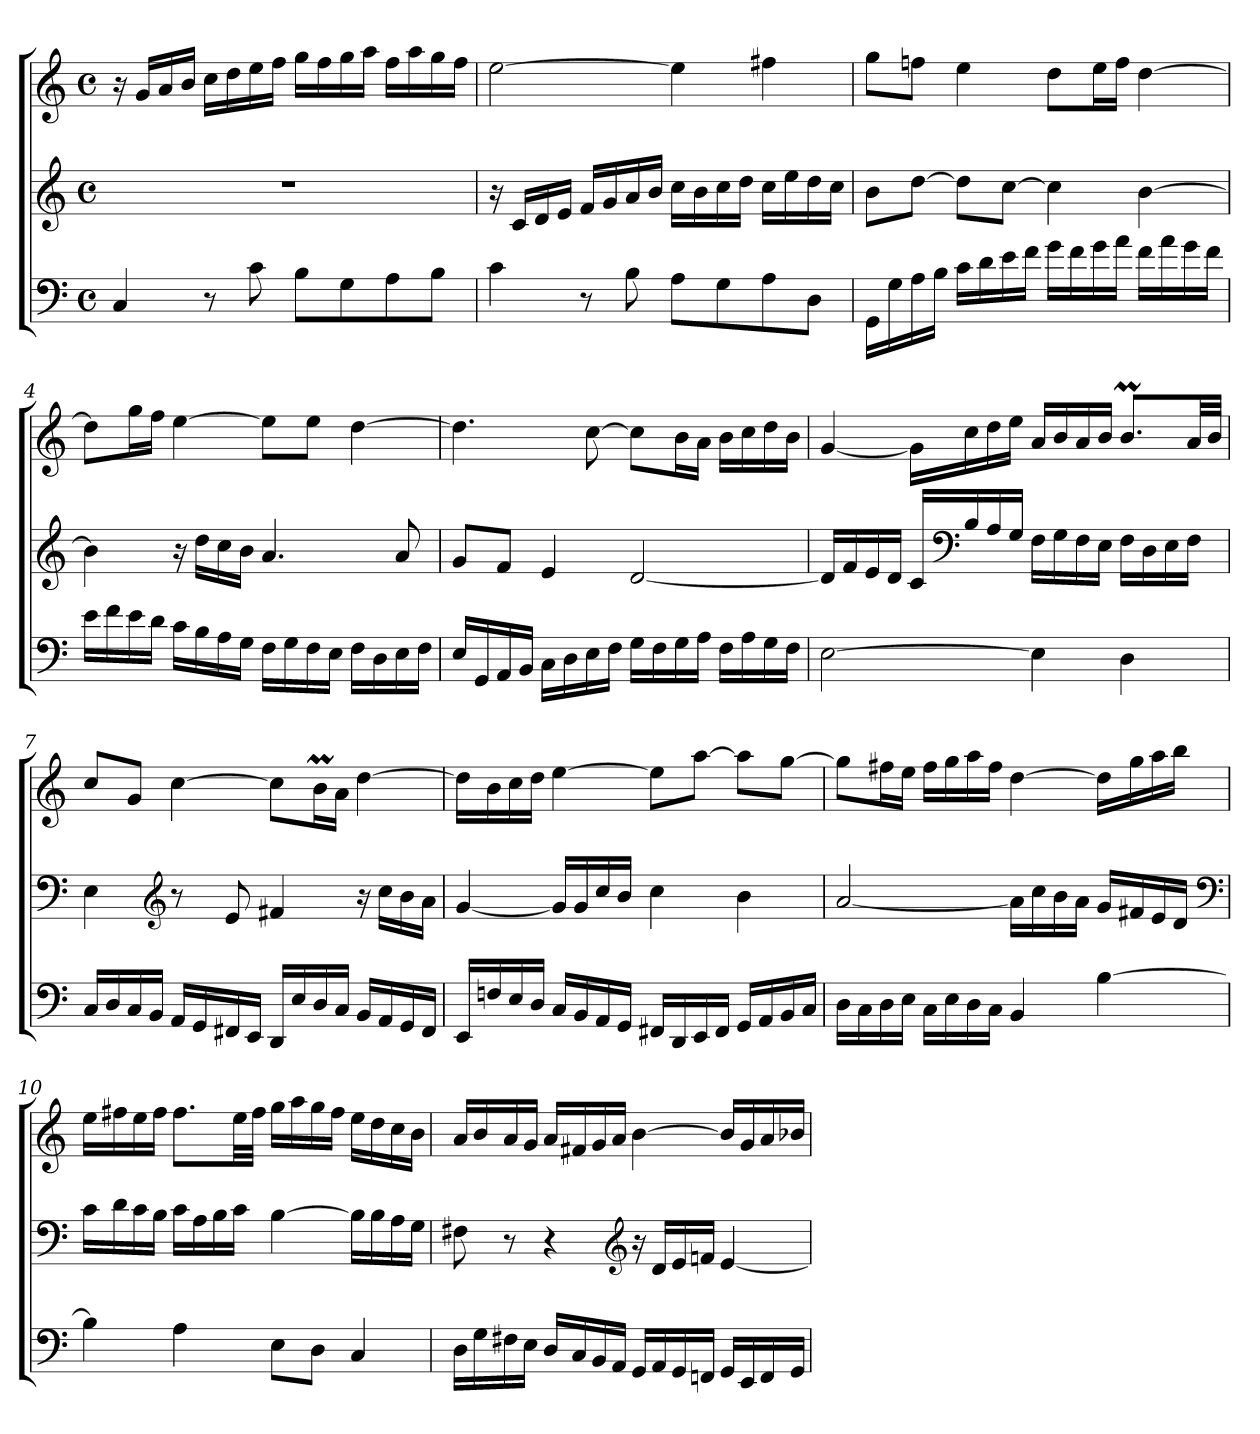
**kern	**kern	**kern
*part3	*part2	*part1
*staff3	*staff2	*staff1
*clefF4	*clefG2	*clefG2
*k[]	*k[]	*k[]
*C:	*C:	*C:
*M4/4	*M4/4	*M4/4
*met(c)	*met(c)	*met(c)
*MM92	*MM92	*MM92
=1	=1	=1
4C	1r	16r
.	.	16gLL
.	.	16a
.	.	16bJJ
8r	.	16ccLL
.	.	16dd
8c	.	16ee
.	.	16ffJJ
8BL	.	16ggLL
.	.	16ff
8G	.	16gg
.	.	16aaJJ
8A	.	16ffLL
.	.	16aa
8BJ	.	16gg
.	.	16ffJJ
=2	=2	=2
4c	16r	[2ee
.	16cLL	.
.	16d	.
.	16eJJ	.
8r	16fLL	.
.	16g	.
8B	16a	.
.	16bJJ	.
8AL	16ccLL	4ee]
.	16b	.
8G	16cc	.
.	16ddJJ	.
8A	16ccLL	4ff#X
.	16ee	.
8DJ	16dd	.
.	16ccJJ	.
=3	=3	=3
16GGLL	8bL	8ggL
16G	.	.
16A	[8ddJ	8ffnJ
16BJJ	.	.
16cLL	8ddL]	4ee
16d	.	.
16e	[8ccJ	.
16fJJ	.	.
16gLL	4cc]	8ddL
16f	.	.
16g	.	16eeL
16aJJ	.	16ffJJ
16fLL	[4b	[4dd
16a	.	.
16g	.	.
16fJJ	.	.
=4	=4	=4
16eLL	4b]	8ddL]
16f	.	.
16e	.	16ggL
16dJJ	.	16ffJJ
16cLL	16r	[4ee
16B	16ddLL	.
16A	16cc	.
16GJJ	16bJJ	.
16FLL	4.a	8eeL]
16G	.	.
16F	.	8eeJ
16EJJ	.	.
16FLL	.	[4dd
16D	.	.
16E	8a	.
16FJJ	.	.
=5	=5	=5
16ELL	8gL	4.dd]
16GG	.	.
16AA	8fJ	.
16BBJJ	.	.
16CLL	4e	.
16D	.	.
16E	.	[8cc
16FJJ	.	.
16GLL	[2d	8ccL]
16F	.	.
16G	.	16bL
16AJJ	.	16aJJ
16FLL	.	16bLL
16A	.	16cc
16G	.	16dd
16FJJ	.	16bJJ
=6	=6	=6
[2E	16dLL]	[4g
.	16f	.
.	16e	.
.	16dJJ	.
.	16cLL	16gLL]
*	*clefF4	*
.	16B	16cc
.	16A	16dd
.	16GJJ	16eeJJ
4E]	16FLL	16aLL
.	16G	16b
.	16F	16a
.	16EJJ	16bJJ
4D	16FLL	8.bmL
.	16D	.
.	16E	.
.	16FJJ	32aLL
.	.	32bJJJ
=7	=7	=7
16CLL	4E	8ccL
16D	.	.
16C	.	8gJ
16BBJJ	.	.
*	*clefG2	*
16AALL	8r	[4cc
16GG	.	.
16FF#X	8e	.
16EEJJ	.	.
16DDLL	4f#X	8ccL]
16E	.	.
16D	.	16bmL
16CJJ	.	16aJJ
16BBLL	16r	[4dd
16AA	16ccLL	.
16GG	16b	.
16FF#JJ	16aJJ	.
=8	=8	=8
16EELL	[4g	16ddLL]
16Fn	.	16b
16E	.	16cc
16DJJ	.	16ddJJ
16CLL	16gLL]	[4ee
16BB	16g	.
16AA	16cc	.
16GGJJ	16bJJ	.
16FF#XLL	4cc	8eeL]
16DD	.	.
16EE	.	[8aaJ
16FF#JJ	.	.
16GGLL	4b	8aaL]
16AA	.	.
16BB	.	[8ggJ
16CJJ	.	.
=9	=9	=9
16DLL	[2a	8ggL]
16C	.	.
16D	.	16ff#XL
16EJJ	.	16eeJJ
16CLL	.	16ff#LL
16E	.	16gg
16D	.	16aa
16CJJ	.	16ff#JJ
4BB	16aLL]	[4dd
.	16cc	.
.	16b	.
.	16aJJ	.
[4B	16gLL	16ddLL]
.	16f#X	16gg
.	16e	16aa
.	16dJJ	16bbJJ
*	*clefF4	*
=10	=10	=10
4B]	16cLL	16eeLL
.	16d	16ff#X
.	16c	16ee
.	16BJJ	16ff#JJ
4A	16cLL	8.ff#L
.	16A	.
.	16B	.
.	16cJJ	32eeLL
.	.	32ff#JJJ
8EL	[4B	16ggLL
.	.	16aa
8DJ	.	16gg
.	.	16ff#JJ
4C	16BLL]	16eeLL
.	16B	16dd
.	16A	16cc
.	16GJJ	16bJJ
=11	=11	=11
16DLL	8F#X	16aLL
16G	.	16b
16F#X	8r	16a
16EJJ	.	16gJJ
16DLL	4r	16aLL
16C	.	16f#X
16BB	.	16g
16AAJJ	.	16aJJ
*	*clefG2	*
16GGLL	16r	[4b
16AA	16dLL	.
16GG	16e	.
16FFnJJ	16fnJJ	.
16GGLL	[4e	16bLL]
16EE	.	16g
16FF	.	16a
16GGJJ	.	16b-XJJ
=	=	=
*-	*-	*-
